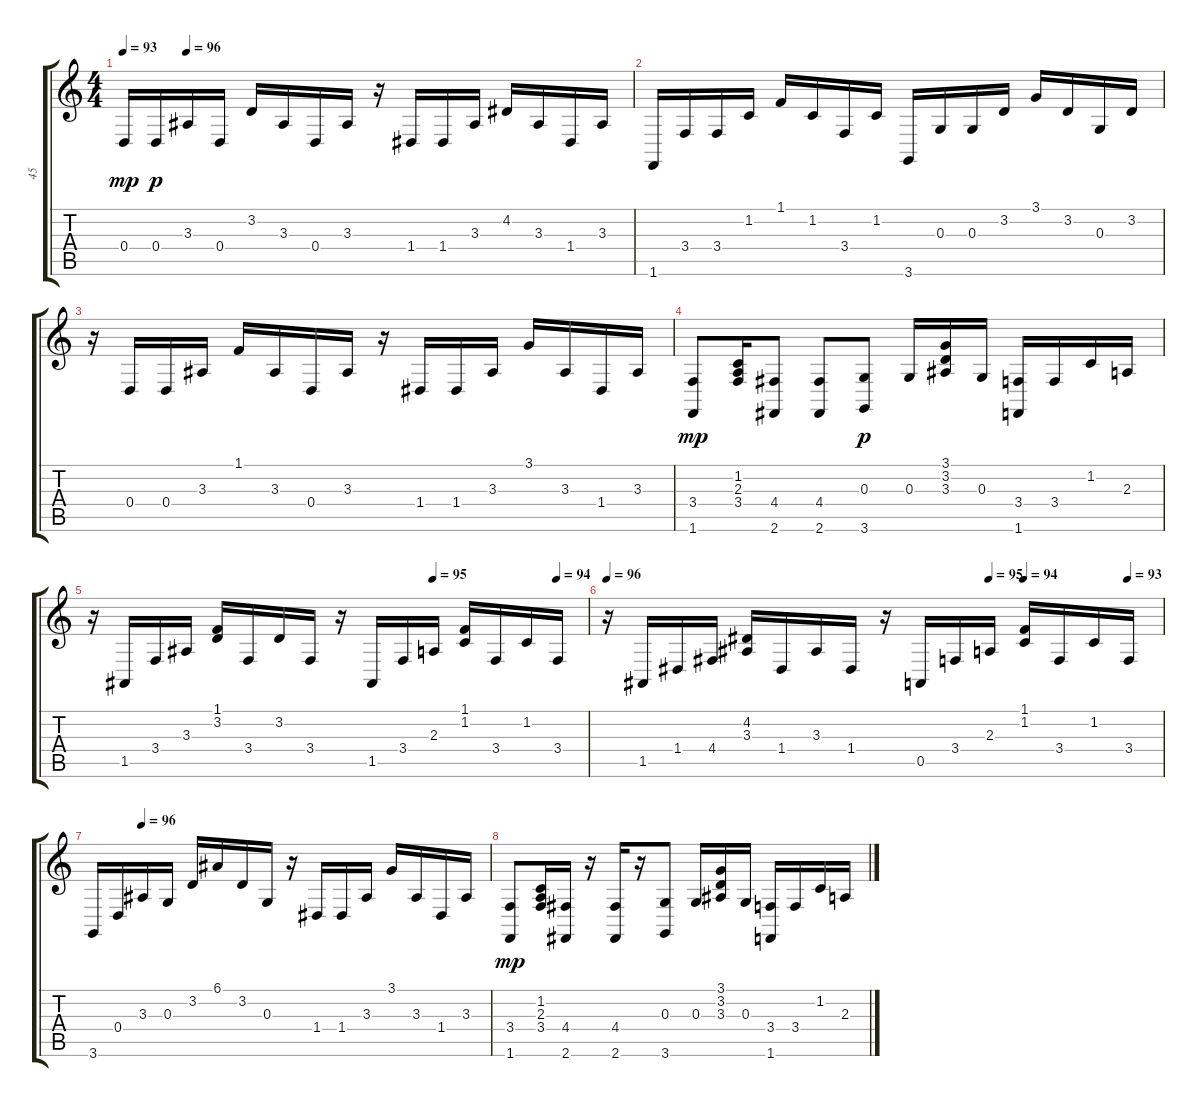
\track ("45" "45") {instrument acousticgrandpiano}
\staff {score tabs}
\tuning (E4 B3 G3 D3 A2 E2) {hide}
\ts (4 4)
\tempo 93
\tempo (96 0.125)
\clef g2
\ks c
0.4.16{dy mp} 0.4.16{dy p} 3.3.16 0.4.16 3.2.16 3.3.16 0.4.16 3.3.16 r.16 1.4.16 1.4.16 3.3.16 4.2.16 3.3.16 1.4.16 3.3.16 |
1.6.16 3.4.16 3.4.16 1.2.16 1.1.16 1.2.16 3.4.16 1.2.16 3.6.16 0.3.16 0.3.16 3.2.16 3.1.16 3.2.16 0.3.16 3.2.16 |
r.16 0.4.16 0.4.16 3.3.16 1.1.16 3.3.16 0.4.16 3.3.16 r.16 1.4.16 1.4.16 3.3.16 3.1.16 3.3.16 1.4.16 3.3.16 |
(3.4 1.6).8{dy mp} (1.2 2.3 3.4).16 (4.4 2.6).8 (4.4 2.6).8 (0.3 3.6).8{dy p} 0.3.16 (3.1 3.2 3.3).16 0.3.16 (3.4 1.6).16 3.4.16 1.2.16 2.3.16 |
\tempo (95 0.6875)
\tempo (94 0.9375)
r.16 1.5.16 3.4.16 3.3.16 (1.1 3.2).16 3.4.16 3.2.16 3.4.16 r.16 1.5.16 3.4.16 2.3.16 (1.1 1.2).16 3.4.16 1.2.16 3.4.16 |
\tempo 96
\tempo (95 0.6875)
\tempo (94 0.75)
\tempo (93 0.9375)
r.16 1.5.16 1.4.16 4.4.16 (4.2 3.3).16 1.4.16 3.3.16 1.4.16 r.16 0.5.16 3.4.16 2.3.16 (1.1 1.2).16 3.4.16 1.2.16 3.4.16 |
\tempo (96 0.125)
3.6.16 0.4.16 3.3.16 0.3.16 3.2.16 6.1.16 3.2.16 0.3.16 r.16 1.4.16 1.4.16 3.3.16 3.1.16 3.3.16 1.4.16 3.3.16 |
(3.4 1.6).8{dy mp} (1.2 2.3 3.4).16 (4.4 2.6).16 r.16 (4.4 2.6).16 r.16 (0.3 3.6).8 0.3.16 (3.1 3.2 3.3).16 0.3.16 (3.4 1.6).16 3.4.16 1.2.16 2.3.16
